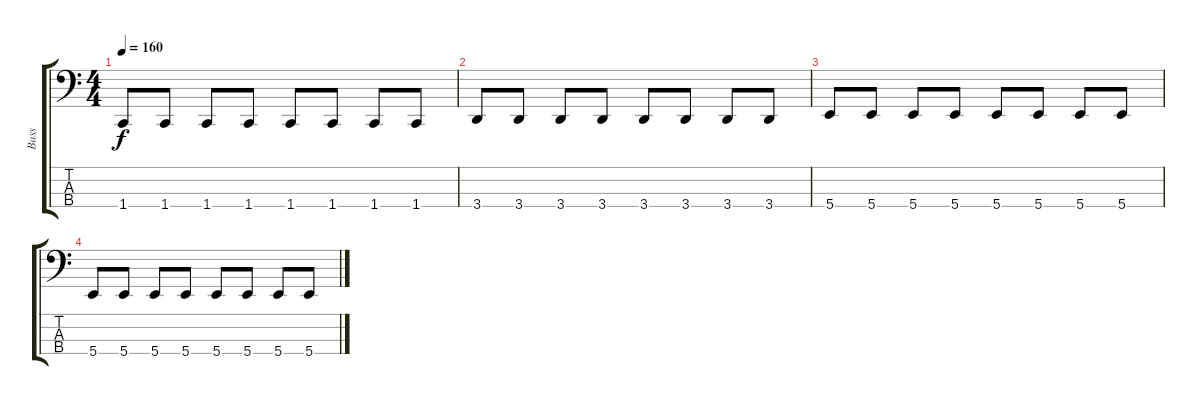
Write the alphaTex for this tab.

\track ("Bass" "Bass") {instrument electricbassfinger}
\staff {score tabs}
\tuning (E2 B1 Gb1 B0) {hide}
\ts (4 4)
\tempo 160
\clef f4
\ks c
1.4.8{dy f} 1.4.8 1.4.8 1.4.8 1.4.8 1.4.8 1.4.8 1.4.8 |
3.4.8 3.4.8 3.4.8 3.4.8 3.4.8 3.4.8 3.4.8 3.4.8 |
5.4.8 5.4.8 5.4.8 5.4.8 5.4.8 5.4.8 5.4.8 5.4.8 |
5.4.8 5.4.8 5.4.8 5.4.8 5.4.8 5.4.8 5.4.8 5.4.8
